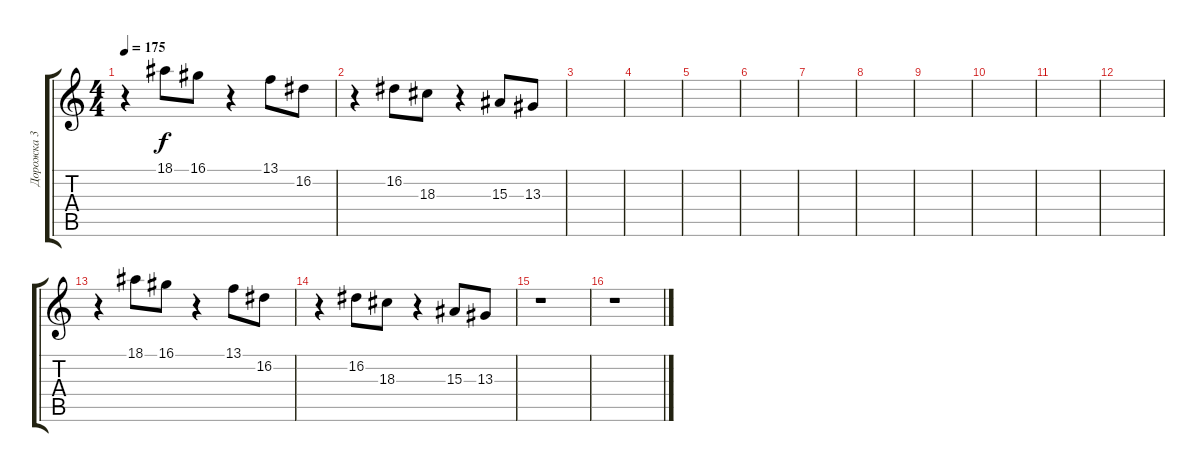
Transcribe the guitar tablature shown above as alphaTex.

\track ("Дорожка 3" "Дорожка 3") {instrument lead6voice}
\staff {score tabs}
\tuning (E4 B3 G3 D3 A2 E2) {hide}
\ts (4 4)
\tempo 175
\clef g2
\ks c
r.4{dy f} 18.1.8 16.1.8 r.4 13.1.8 16.2.8 |
r.4 16.2.8 18.3.8 r.4 15.3.8 13.3.8 |
|
|
|
|
|
|
|
|
|
|
r.4 18.1.8 16.1.8 r.4 13.1.8 16.2.8 |
r.4 16.2.8 18.3.8 r.4 15.3.8 13.3.8 |
r.1 |
r.1
